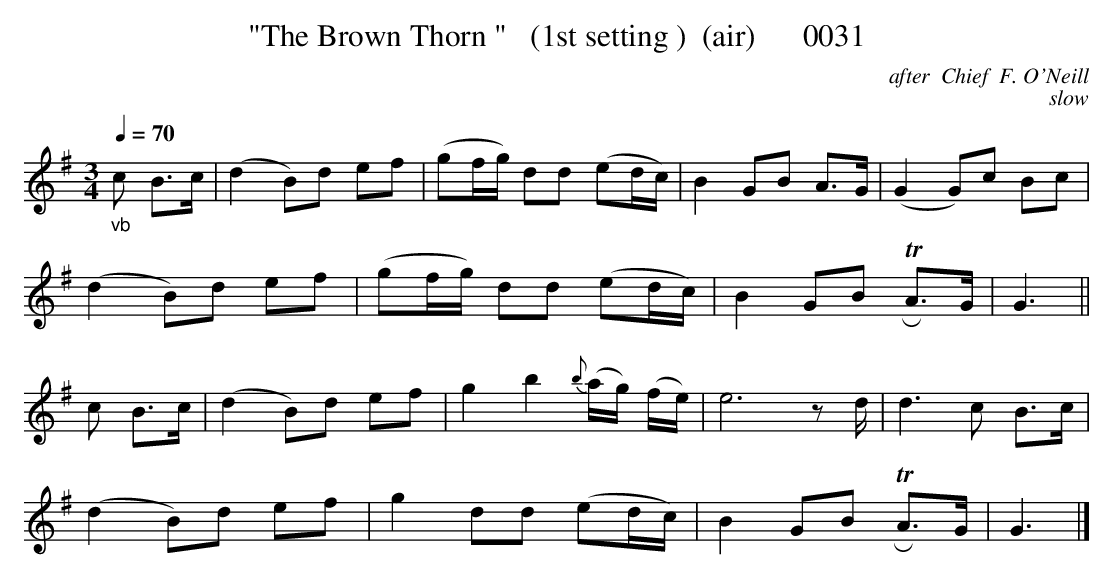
X:1
T:"The Brown Thorn "   (1st setting )  (air)      0031
C:after  Chief  F. O'Neill
C:slow
Q:1/4=70
M:3/4
L:1/8
K:G
"_vb"c B3/2c/2|(d2B)d ef|(gf/2g/2) dd (ed/2c/2)|B2GB A3/2G/2|(G2G)c Bc|
(d2B)d ef|(gf/2g/2) dd (ed/2c/2)|B2GB TRA3/2G/2|G3||
c B3/2c/2|(d2B)d ef|g2b2 {b}(a/2g/2) (f/2e/2)|e6zd/2|d3c B3/2c/2|
(d2B)d ef|g2dd (ed/2c/2)|B2GB TRA3/2G/2|G3|]
